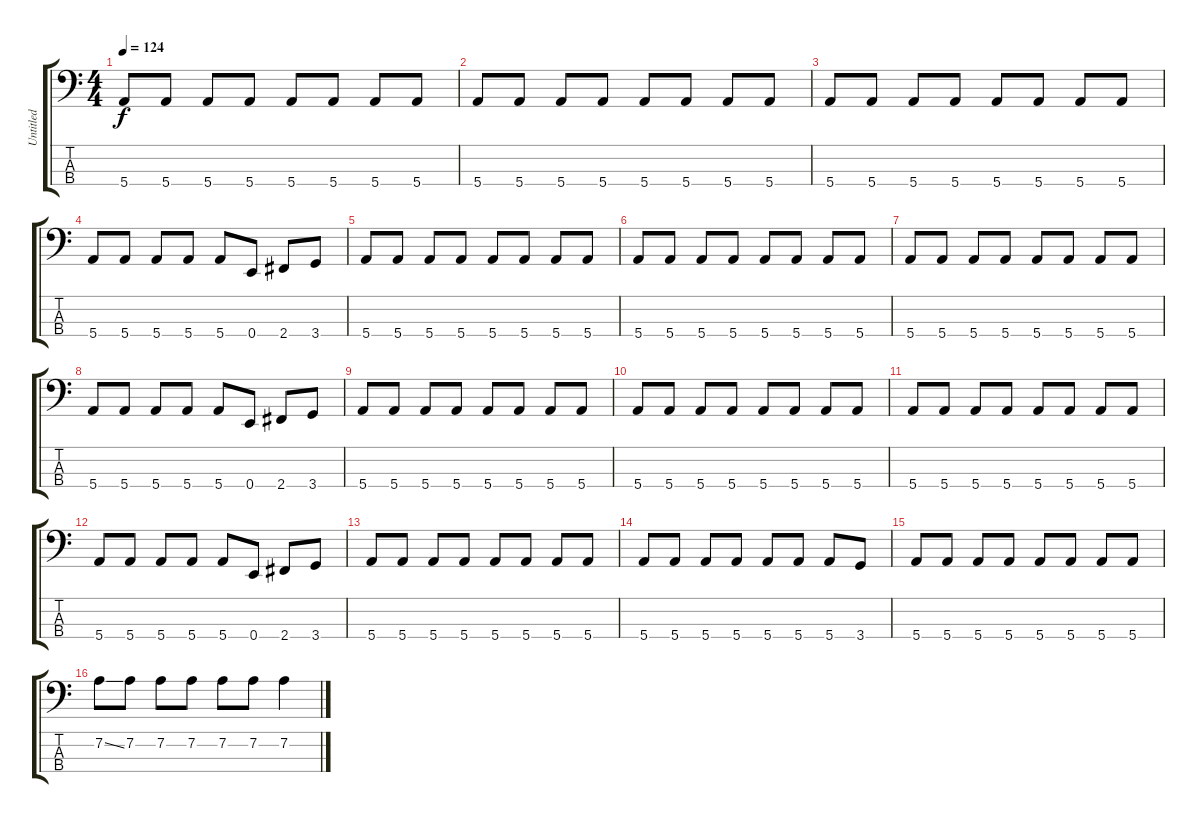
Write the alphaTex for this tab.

\track ("Untitled" "Untitled") {instrument electricbassfinger}
\staff {score tabs}
\tuning (G2 D2 A1 E1) {hide}
\ts (4 4)
\tempo 124
\clef f4
\ks c
5.4.8{dy f} 5.4.8 5.4.8 5.4.8 5.4.8 5.4.8 5.4.8 5.4.8 |
5.4.8 5.4.8 5.4.8 5.4.8 5.4.8 5.4.8 5.4.8 5.4.8 |
5.4.8 5.4.8 5.4.8 5.4.8 5.4.8 5.4.8 5.4.8 5.4.8 |
5.4.8 5.4.8 5.4.8 5.4.8 5.4.8 0.4.8 2.4.8 3.4.8 |
5.4.8 5.4.8 5.4.8 5.4.8 5.4.8 5.4.8 5.4.8 5.4.8 |
5.4.8 5.4.8 5.4.8 5.4.8 5.4.8 5.4.8 5.4.8 5.4.8 |
5.4.8 5.4.8 5.4.8 5.4.8 5.4.8 5.4.8 5.4.8 5.4.8 |
5.4.8 5.4.8 5.4.8 5.4.8 5.4.8 0.4.8 2.4.8 3.4.8 |
5.4.8 5.4.8 5.4.8 5.4.8 5.4.8 5.4.8 5.4.8 5.4.8 |
5.4.8 5.4.8 5.4.8 5.4.8 5.4.8 5.4.8 5.4.8 5.4.8 |
5.4.8 5.4.8 5.4.8 5.4.8 5.4.8 5.4.8 5.4.8 5.4.8 |
5.4.8 5.4.8 5.4.8 5.4.8 5.4.8 0.4.8 2.4.8 3.4.8 |
5.4.8 5.4.8 5.4.8 5.4.8 5.4.8 5.4.8 5.4.8 5.4.8 |
5.4.8 5.4.8 5.4.8 5.4.8 5.4.8 5.4.8 5.4.8 3.4.8 |
5.4.8 5.4.8 5.4.8 5.4.8 5.4.8 5.4.8 5.4.8 5.4.8 |
7.2{ss}.8 7.2.8 7.2.8 7.2.8 7.2.8 7.2.8 7.2.4
